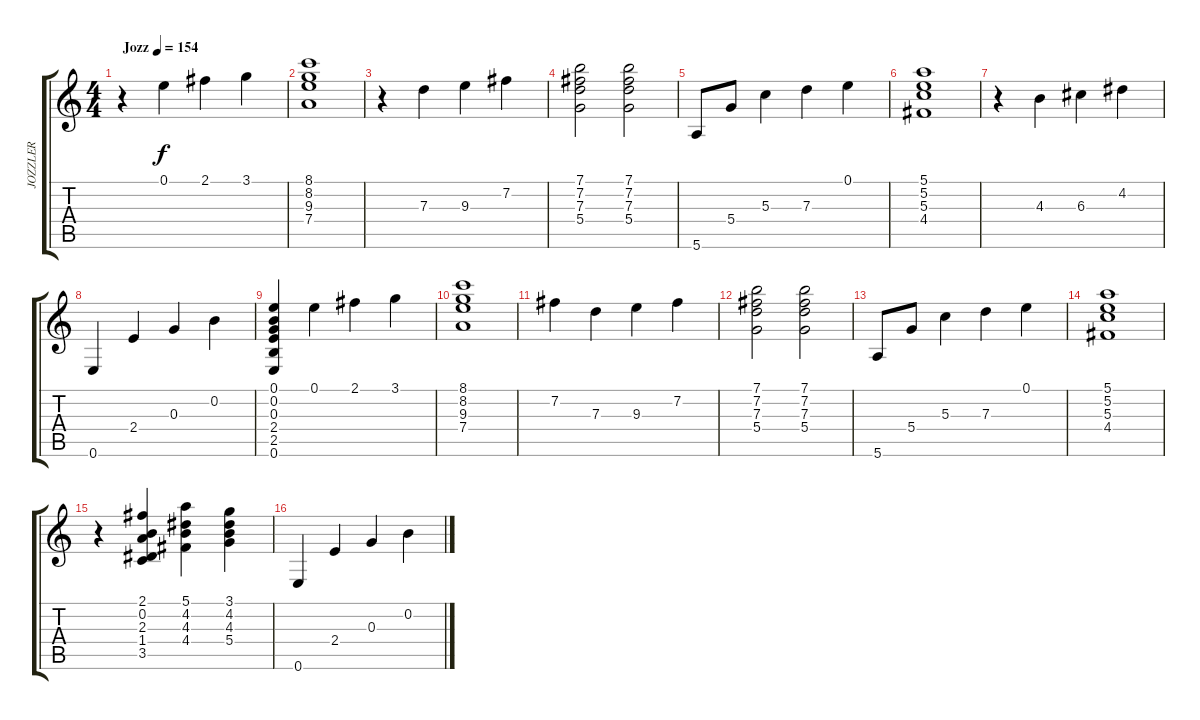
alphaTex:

\track ("JOZZLER" "JOZZLER") {instrument electricguitarjazz}
\staff {score tabs}
\tuning (E4 B3 G3 D3 A2 E2) {hide}
\ts (4 4)
\tempo (154 "Jozz")
\clef g2
\ks c
r.4{dy f instrument electricguitarjazz} 0.1.4 2.1.4 3.1.4 |
(8.1 8.2 9.3 7.4).1 |
r.4 7.3.4 9.3.4 7.2.4 |
(7.1 7.2 7.3 5.4).2 (7.1 7.2 7.3 5.4).2 |
5.6.8 5.4.8 5.3.4 7.3.4 0.1.4 |
(5.1 5.2 5.3 4.4).1 |
r.4 4.3.4 6.3.4 4.2.4 |
0.6.4 2.4.4 0.3.4 0.2.4 |
(0.1 0.2 0.3 2.4 2.5 0.6).4 0.1.4 2.1.4 3.1.4 |
(8.1 8.2 9.3 7.4).1 |
7.2.4 7.3.4 9.3.4 7.2.4 |
(7.1 7.2 7.3 5.4).2 (7.1 7.2 7.3 5.4).2 |
5.6.8 5.4.8 5.3.4 7.3.4 0.1.4 |
(5.1 5.2 5.3 4.4).1 |
r.4 (2.1 0.2 2.3 1.4 3.5).4 (5.1 4.2 4.3 4.4).4 (3.1 4.2 4.3 5.4).4 |
0.6.4 2.4.4 0.3.4 0.2.4
